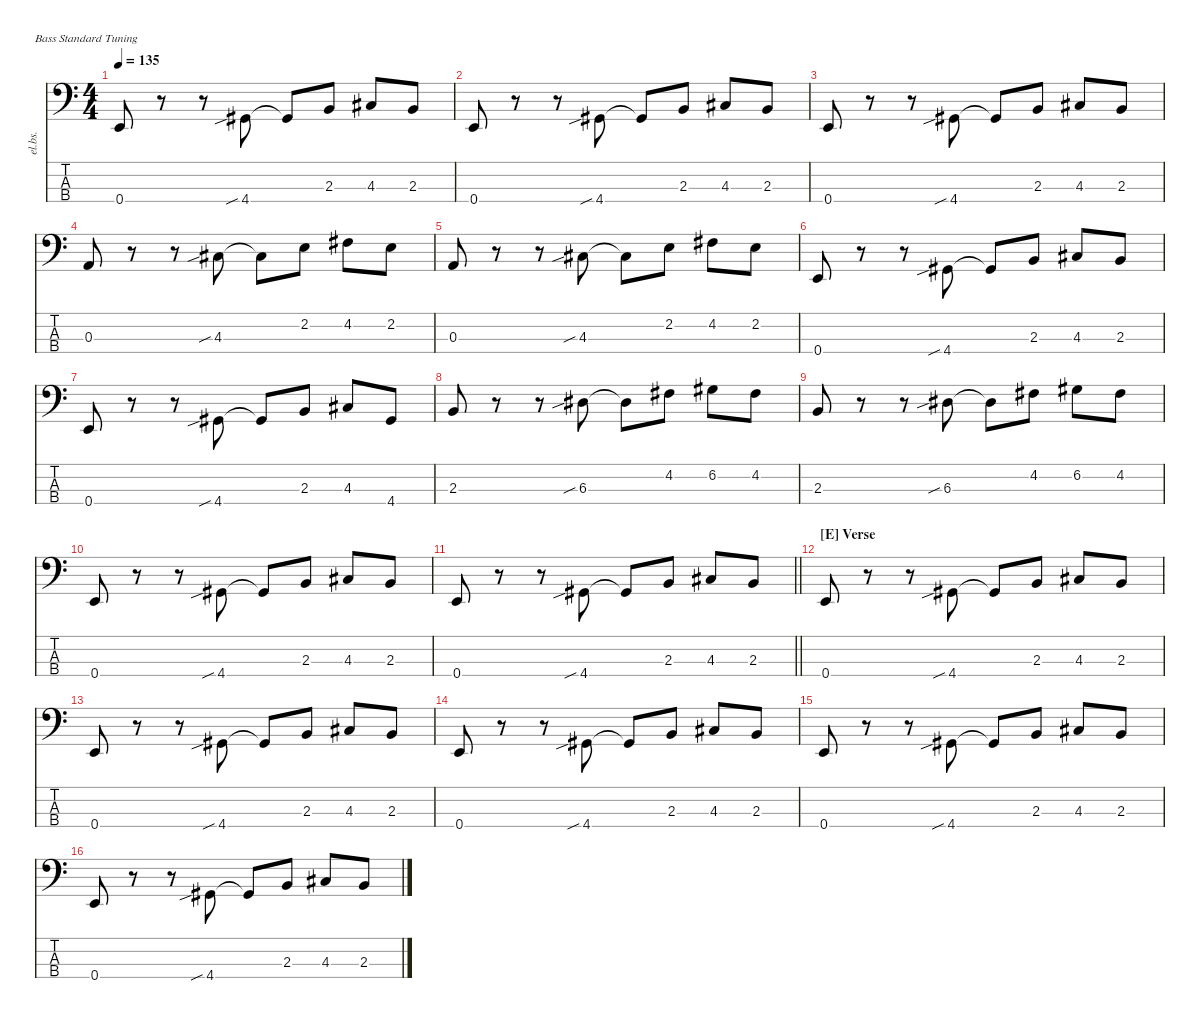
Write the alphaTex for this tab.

\defaultSystemsLayout 4
\hideDynamics
\bracketExtendMode nobrackets
\track ("Electric Bass" "el.bs.") {instrument electricbassfinger}
\staff {score tabs}
\tuning (G2 D2 A1 E1)
\ts (4 4)
\tempo 135
\clef f4
\ks c
0.4.8{dy mf beam Up} r.8{beam Down} r.8{beam Down} 4.4{sib acc #}.8{beam Up} 4.4{t acc #}.8{beam Up} 2.3.8{beam Up} 4.3{acc #}.8{beam Up} 2.3.8{beam Up} |
0.4.8{beam Up} r.8{beam Down} r.8{beam Down} 4.4{sib acc #}.8{beam Up} 4.4{t acc #}.8{beam Up} 2.3.8{beam Up} 4.3{acc #}.8{beam Up} 2.3.8{beam Up} |
0.4.8{beam Up} r.8{beam Down} r.8{beam Down} 4.4{sib acc #}.8{beam Up} 4.4{t acc #}.8{beam Up} 2.3.8{beam Up} 4.3{acc #}.8{beam Up} 2.3.8{beam Up} |
0.3.8{beam Up} r.8{beam Down} r.8{beam Down} 4.3{sib acc #}.8{beam Up} 4.3{t acc #}.8{beam Down} 2.2.8{beam Down} 4.2{acc #}.8{beam Down} 2.2.8{beam Down} |
0.3.8{beam Up} r.8{beam Down} r.8{beam Down} 4.3{sib acc #}.8{beam Up} 4.3{t acc #}.8{beam Down} 2.2.8{beam Down} 4.2{acc #}.8{beam Down} 2.2.8{beam Down} |
0.4.8{beam Up} r.8{beam Down} r.8{beam Down} 4.4{sib acc #}.8{beam Up} 4.4{t acc #}.8{beam Up} 2.3.8{beam Up} 4.3{acc #}.8{beam Up} 2.3.8{beam Up} |
0.4.8{beam Up} r.8{beam Down} r.8{beam Down} 4.4{sib acc #}.8{beam Up} 4.4{t acc #}.8{beam Up} 2.3.8{beam Up} 4.3{acc #}.8{beam Up} 4.4{acc #}.8{beam Up} |
2.3.8{beam Up} r.8{beam Down} r.8{beam Down} 6.3{sib acc #}.8{beam Down} 6.3{t acc #}.8{beam Down} 4.2{acc #}.8{beam Down} 6.2{acc #}.8{beam Down} 4.2{acc #}.8{beam Down} |
2.3.8{beam Up} r.8{beam Down} r.8{beam Down} 6.3{sib acc #}.8{beam Down} 6.3{t acc #}.8{beam Down} 4.2{acc #}.8{beam Down} 6.2{acc #}.8{beam Down} 4.2{acc #}.8{beam Down} |
0.4.8{beam Up} r.8{beam Down} r.8{beam Down} 4.4{sib acc #}.8{beam Up} 4.4{t acc #}.8{beam Up} 2.3.8{beam Up} 4.3{acc #}.8{beam Up} 2.3.8{beam Up} |
\barLineRight lightlight
0.4.8{beam Up} r.8{beam Down} r.8{beam Down} 4.4{sib acc #}.8{beam Up} 4.4{t acc #}.8{beam Up} 2.3.8{beam Up} 4.3{acc #}.8{beam Up} 2.3.8{beam Up} |
\section ("E" "Verse")
0.4.8{beam Up} r.8{beam Down} r.8{beam Down} 4.4{sib acc #}.8{beam Up} 4.4{t acc #}.8{beam Up} 2.3.8{beam Up} 4.3{acc #}.8{beam Up} 2.3.8{beam Up} |
0.4.8{beam Up} r.8{beam Down} r.8{beam Down} 4.4{sib acc #}.8{beam Up} 4.4{t acc #}.8{beam Up} 2.3.8{beam Up} 4.3{acc #}.8{beam Up} 2.3.8{beam Up} |
0.4.8{beam Up} r.8{beam Down} r.8{beam Down} 4.4{sib acc #}.8{beam Up} 4.4{t acc #}.8{beam Up} 2.3.8{beam Up} 4.3{acc #}.8{beam Up} 2.3.8{beam Up} |
0.4.8{beam Up} r.8{beam Down} r.8{beam Down} 4.4{sib acc #}.8{beam Up} 4.4{t acc #}.8{beam Up} 2.3.8{beam Up} 4.3{acc #}.8{beam Up} 2.3.8{beam Up} |
0.4.8{beam Up} r.8{beam Down} r.8{beam Down} 4.4{sib acc #}.8{beam Up} 4.4{t acc #}.8{beam Up} 2.3.8{beam Up} 4.3{acc #}.8{beam Up} 2.3.8{beam Up}
